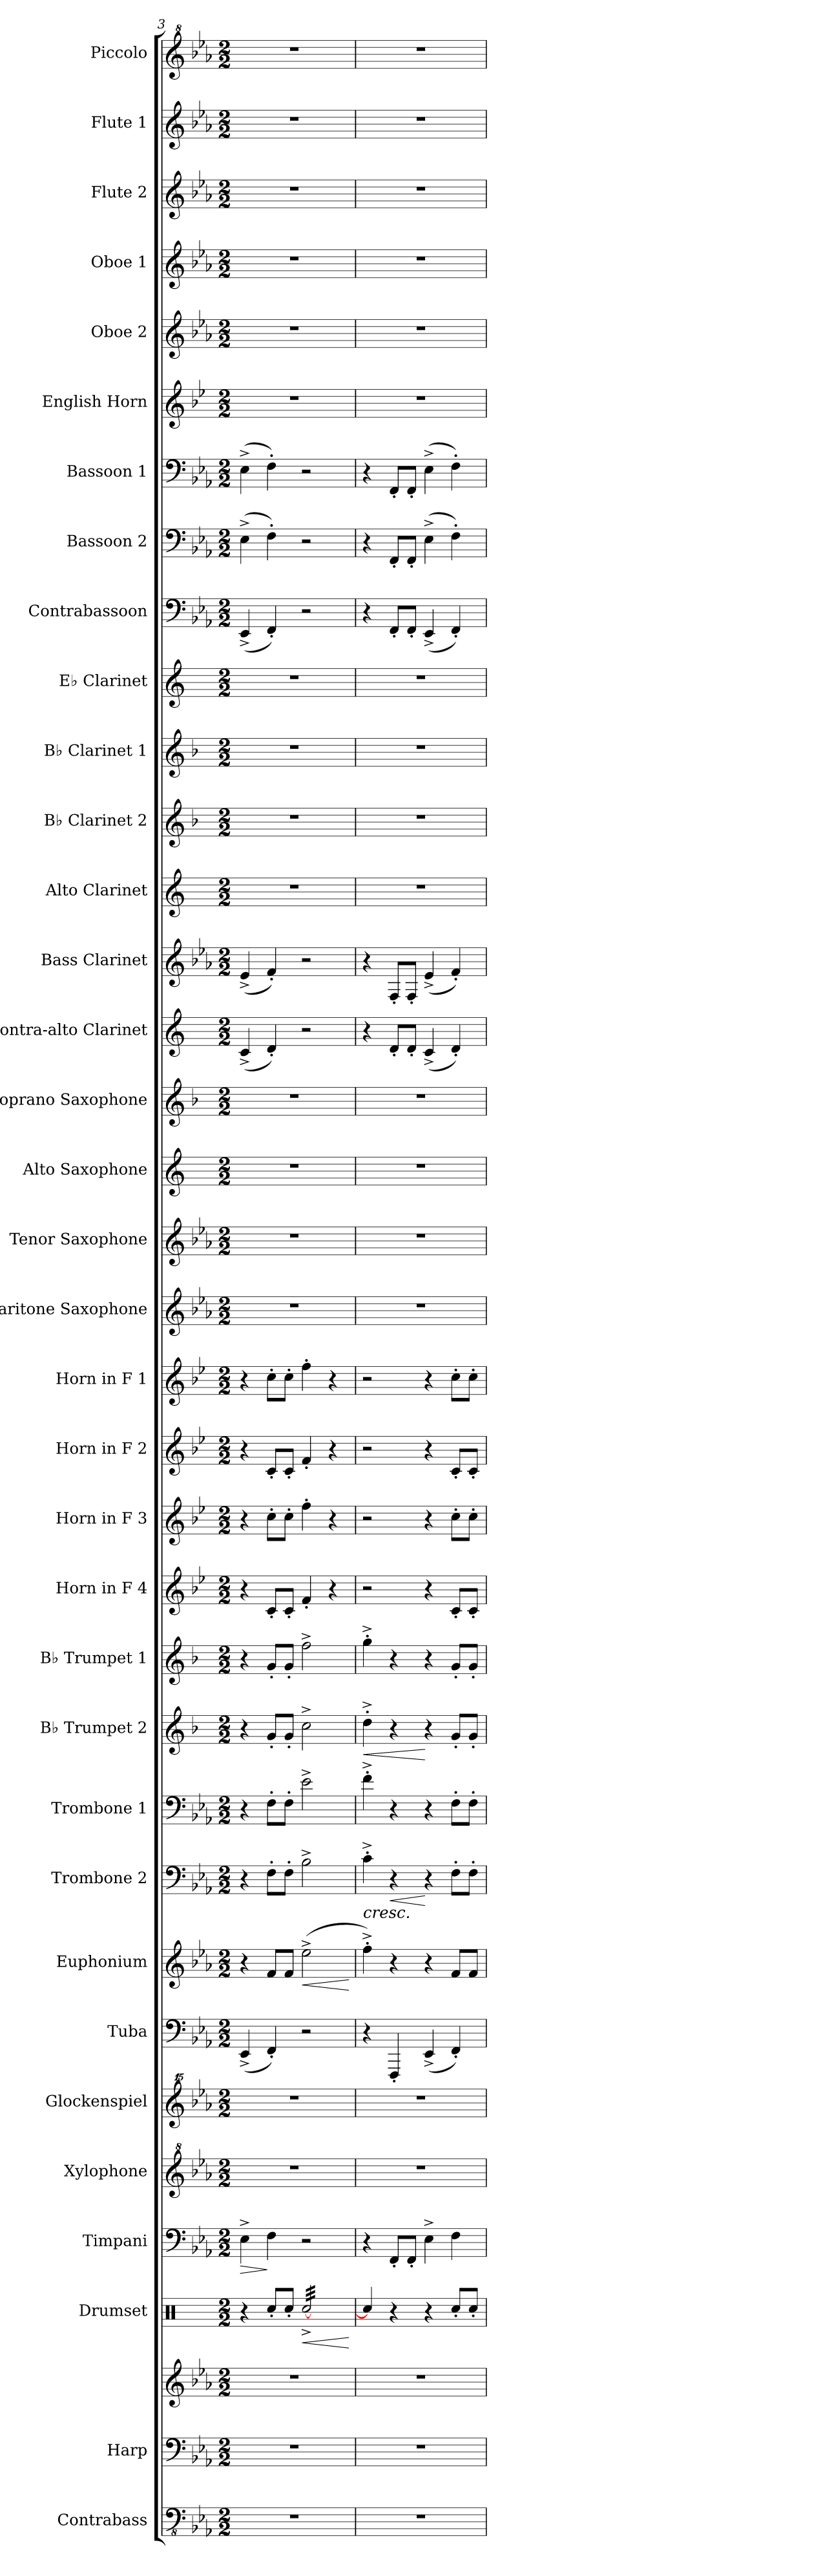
**kern	**kern	**kern	**kern	**dynam	**kern	**dynam	**kern	**kern	**kern	**kern	**dynam	**kern	**dynam	**kern	**kern	**dynam	**kern	**kern	**kern	**kern	**kern	**kern	**kern	**kern	**kern	**kern	**kern	**kern	**kern	**kern	**kern	**kern	**kern	**kern	**kern	**kern	**kern	**kern	**kern	**kern
*part35	*part34	*part34	*part33	*part33	*part32	*part32	*part31	*part30	*part29	*part28	*part28	*part27	*part27	*part26	*part25	*part25	*part24	*part23	*part22	*part21	*part20	*part19	*part18	*part17	*part16	*part15	*part14	*part13	*part12	*part11	*part10	*part9	*part8	*part7	*part6	*part5	*part4	*part3	*part2	*part1
*staff36	*staff35	*staff34	*staff33	*staff33	*staff32	*staff32	*staff31	*staff30	*staff29	*staff28	*staff28	*staff27	*staff27	*staff26	*staff25	*staff25	*staff24	*staff23	*staff22	*staff21	*staff20	*staff19	*staff18	*staff17	*staff16	*staff15	*staff14	*staff13	*staff12	*staff11	*staff10	*staff9	*staff8	*staff7	*staff6	*staff5	*staff4	*staff3	*staff2	*staff1
*I"Contrabass	*I"Harp	*	*I"Drumset	*	*I"Timpani	*	*I"Xylophone	*I"Glockenspiel	*I"Tuba	*I"Euphonium	*	*I"Trombone 2	*	*I"Trombone 1	*I"B♭ Trumpet 2	*	*I"B♭ Trumpet 1	*I"Horn in F 4	*I"Horn in F 3	*I"Horn in F 2	*I"Horn in F 1	*I"Baritone Saxophone	*I"Tenor Saxophone	*I"Alto Saxophone	*I"Soprano Saxophone	*I"Contra-alto Clarinet	*I"Bass Clarinet	*I"Alto Clarinet	*I"B♭ Clarinet 2	*I"B♭ Clarinet 1	*I"E♭ Clarinet	*I"Contrabassoon	*I"Bassoon 2	*I"Bassoon 1	*I"English Horn	*I"Oboe 2	*I"Oboe 1	*I"Flute 2	*I"Flute 1	*I"Piccolo
*I'Cb.	*I'Hrp.	*	*I'Drs.	*	*I'Timp.	*	*I'Xyl.	*I'Glk.	*I'Tba.	*I'Euph.	*	*I'Tbn. 2	*	*I'Tbn. 1	*I'B♭ Tpt. 2	*	*I'B♭ Tpt. 1	*I'Hn. 4	*I'Hn. 3	*I'Hn. 2	*I'Hn. 1	*I'Bar. Sax.	*I'T. Sax.	*I'A. Sax.	*I'S. Sax.	*I'C-a. Cl.	*I'B. Cl.	*I'A. Cl.	*I'B♭ Cl. 2	*I'B♭ Cl. 1	*I'E♭ Cl.	*I'Cbsn.	*I'Bsn. 2	*I'Bsn. 1	*I'E. Hn.	*I'Ob. 2	*I'Ob. 1	*I'Fl. 2	*I'Fl. 1	*I'Picc.
*clefFv4	*clefF4	*clefG2	*clefX	*	*clefF4	*	*clefG^2	*clefG^^2	*clefF4	*clefG2	*	*clefF4	*	*clefF4	*clefG2	*	*clefG2	*clefG2	*clefG2	*clefG2	*clefG2	*clefG2	*clefG2	*clefG2	*clefG2	*clefG2	*clefG2	*clefG2	*clefG2	*clefG2	*clefG2	*clefF4	*clefF4	*clefF4	*clefG2	*clefG2	*clefG2	*clefG2	*clefG2	*clefG^2
*ITrd7c12	*	*	*	*	*	*	*	*	*	*ITrd8c14	*	*	*	*	*ITrd1c2	*	*ITrd1c2	*ITrd4c7	*ITrd4c7	*ITrd4c7	*ITrd4c7	*ITrd12c21	*ITrd8c14	*ITrd5c9	*ITrd1c2	*ITrd1c2	*ITrd8c14	*ITrd1c2	*ITrd1c2	*ITrd1c2	*ITrd1c2	*ITrd7c12	*	*	*ITrd4c7	*	*	*	*	*ITrd-7c-12
*k[b-e-a-]	*k[b-e-a-]	*k[b-e-a-]	*k[]	*	*k[b-e-a-]	*	*k[b-e-a-]	*k[b-e-a-]	*k[b-e-a-]	*k[b-e-a-]	*	*k[b-e-a-]	*	*k[b-e-a-]	*k[b-e-a-]	*	*k[b-e-a-]	*k[b-e-a-]	*k[b-e-a-]	*k[b-e-a-]	*k[b-e-a-]	*k[b-e-a-]	*k[b-e-a-]	*k[b-e-a-]	*k[b-e-a-]	*k[b-e-]	*k[b-e-a-]	*k[b-e-]	*k[b-e-a-]	*k[b-e-a-]	*k[b-e-]	*k[b-e-a-]	*k[b-e-a-]	*k[b-e-a-]	*k[b-e-a-]	*k[b-e-a-]	*k[b-e-a-]	*k[b-e-a-]	*k[b-e-a-]	*k[b-e-a-]
*M2/2	*M2/2	*M2/2	*M2/2	*	*M2/2	*	*M2/2	*M2/2	*M2/2	*M2/2	*	*M2/2	*	*M2/2	*M2/2	*	*M2/2	*M2/2	*M2/2	*M2/2	*M2/2	*M2/2	*M2/2	*M2/2	*M2/2	*M2/2	*M2/2	*M2/2	*M2/2	*M2/2	*M2/2	*M2/2	*M2/2	*M2/2	*M2/2	*M2/2	*M2/2	*M2/2	*M2/2	*M2/2
=3	=3	=3	=3	=3	=3	=3	=3	=3	=3	=3	=3	=3	=3	=3	=3	=3	=3	=3	=3	=3	=3	=3	=3	=3	=3	=3	=3	=3	=3	=3	=3	=3	=3	=3	=3	=3	=3	=3	=3	=3
!	!	!	!	!	!	!LO:HP:b	!	!	!	!	!	!	!	!	!	!	!	!	!	!	!	!	!	!	!	!	!	!	!	!	!	!	!	!	!	!	!	!	!	!
1r	1r	1r	4r	.	4E-^\	>	1r	1r	(4EE-^/	4r	.	4r	.	4r	4r	.	4r	4r	4r	4r	4r	1r	1r	1r	1r	(4B-^/	(4E-^/	1r	1r	1r	1r	(4EEE-^/	(4E-^\	(4E-^\	1r	1r	1r	1r	1r	1r
.	.	.	8Rcc'/L	.	4F\	]	.	.	4FF'/)	8F/L	.	8F'\L	.	8F'\L	8f'/L	.	8f'/L	8F'/L	8f'\L	8F'/L	8f'\L	.	.	.	.	4c'/)	4F'/)	.	.	.	.	4FFF'/)	4F'\)	4F'\)	.	.	.	.	.	.
.	.	.	8Rcc'/J	.	.	.	.	.	.	8F/J	.	8F'\J	.	8F'\J	8f'/J	.	8f'/J	8F'/J	8f'\J	8F'/J	8f'\J	.	.	.	.	.	.	.	.	.	.	.	.	.	.	.	.	.	.	.
!	!	!	!	!LO:HP:b	!	!	!	!	!	!	!LO:HP:b	!	!	!	!	!	!	!	!	!	!	!	!	!	!	!	!	!	!	!	!	!	!	!	!	!	!	!	!	!
*	*	*	*tremolo	*	*	*	*	*	*	*	*	*	*	*	*	*	*	*	*	*	*	*	*	*	*	*	*	*	*	*	*	*	*	*	*	*	*	*	*	*
.	.	.	[32Rcc^/LLL	<	2r	.	.	.	2r	(2e-^\	<	2B-^\	.	2e-^\	2b-^\	.	2ee-^\	4B-'/	4b-'\	4B-'/	4b-'\	.	.	.	.	2r	2r	.	.	.	.	2r	2r	2r	.	.	.	.	.	.
.	.	.	32Rcc^/	.	.	.	.	.	.	.	.	.	.	.	.	.	.	.	.	.	.	.	.	.	.	.	.	.	.	.	.	.	.	.	.	.	.	.	.	.
.	.	.	32Rcc^/	.	.	.	.	.	.	.	.	.	.	.	.	.	.	.	.	.	.	.	.	.	.	.	.	.	.	.	.	.	.	.	.	.	.	.	.	.
.	.	.	32Rcc^/	.	.	.	.	.	.	.	.	.	.	.	.	.	.	.	.	.	.	.	.	.	.	.	.	.	.	.	.	.	.	.	.	.	.	.	.	.
.	.	.	32Rcc^/	.	.	.	.	.	.	.	.	.	.	.	.	.	.	.	.	.	.	.	.	.	.	.	.	.	.	.	.	.	.	.	.	.	.	.	.	.
.	.	.	32Rcc^/	.	.	.	.	.	.	.	.	.	.	.	.	.	.	.	.	.	.	.	.	.	.	.	.	.	.	.	.	.	.	.	.	.	.	.	.	.
.	.	.	32Rcc^/	.	.	.	.	.	.	.	.	.	.	.	.	.	.	.	.	.	.	.	.	.	.	.	.	.	.	.	.	.	.	.	.	.	.	.	.	.
.	.	.	32Rcc^/	.	.	.	.	.	.	.	.	.	.	.	.	.	.	.	.	.	.	.	.	.	.	.	.	.	.	.	.	.	.	.	.	.	.	.	.	.
.	.	.	32Rcc^/	.	.	.	.	.	.	.	.	.	.	.	.	.	.	4r	4r	4r	4r	.	.	.	.	.	.	.	.	.	.	.	.	.	.	.	.	.	.	.
.	.	.	32Rcc^/	.	.	.	.	.	.	.	.	.	.	.	.	.	.	.	.	.	.	.	.	.	.	.	.	.	.	.	.	.	.	.	.	.	.	.	.	.
.	.	.	32Rcc^/	.	.	.	.	.	.	.	.	.	.	.	.	.	.	.	.	.	.	.	.	.	.	.	.	.	.	.	.	.	.	.	.	.	.	.	.	.
.	.	.	32Rcc^/	.	.	.	.	.	.	.	.	.	.	.	.	.	.	.	.	.	.	.	.	.	.	.	.	.	.	.	.	.	.	.	.	.	.	.	.	.
.	.	.	32Rcc^/	.	.	.	.	.	.	.	.	.	.	.	.	.	.	.	.	.	.	.	.	.	.	.	.	.	.	.	.	.	.	.	.	.	.	.	.	.
.	.	.	32Rcc^/	.	.	.	.	.	.	.	.	.	.	.	.	.	.	.	.	.	.	.	.	.	.	.	.	.	.	.	.	.	.	.	.	.	.	.	.	.
.	.	.	32Rcc^/	.	.	.	.	.	.	.	.	.	.	.	.	.	.	.	.	.	.	.	.	.	.	.	.	.	.	.	.	.	.	.	.	.	.	.	.	.
.	.	.	32Rcc^/JJJ	.	.	.	.	.	.	.	.	.	.	.	.	.	.	.	.	.	.	.	.	.	.	.	.	.	.	.	.	.	.	.	.	.	.	.	.	.
*	*	*	*Xtremolo	*	*	*	*	*	*	*	*	*	*	*	*	*	*	*	*	*	*	*	*	*	*	*	*	*	*	*	*	*	*	*	*	*	*	*	*	*
.	.	.	.	[	.	.	.	.	.	.	[	.	.	.	.	.	.	.	.	.	.	.	.	.	.	.	.	.	.	.	.	.	.	.	.	.	.	.	.	.
=4	=4	=4	=4	=4	=4	=4	=4	=4	=4	=4	=4	=4	=4	=4	=4	=4	=4	=4	=4	=4	=4	=4	=4	=4	=4	=4	=4	=4	=4	=4	=4	=4	=4	=4	=4	=4	=4	=4	=4	=4
!	!	!	!	!	!	!	!	!	!	!	!	!	!LO:HP:b	!	!	!LO:HP:b	!	!	!	!	!	!	!	!	!	!	!	!	!	!	!	!	!	!	!	!	!	!	!	!
1r	1r	1r	4Rcc/]	.	4r	.	1r	1r	4r	4f'^\)	.	4c'^\	<	4f'^\	4cc'^\	<	4ff'^\	2r	2r	2r	2r	1r	1r	1r	1r	4r	4r	1r	1r	1r	1r	4r	4r	4r	1r	1r	1r	1r	1r	1r
!	!	!	!	!	!	!	!	!	!	!	!	!	!LO:HP:b	!	!	!	!	!	!	!	!	!	!	!	!	!	!	!	!	!	!	!	!	!	!	!	!	!	!	!
.	.	.	4r	.	8FF'/L	.	.	.	4FFF'/	4r	.	4r	<	4r	4r	.	4r	.	.	.	.	.	.	.	.	8c'/L	8FF'/L	.	.	.	.	8FFF'/L	8FF'/L	8FF'/L	.	.	.	.	.	.
.	.	.	.	.	8FF'/J	.	.	.	.	.	.	.	.	.	.	.	.	.	.	.	.	.	.	.	.	8c'/J	8FF'/J	.	.	.	.	8FFF'/J	8FF'/J	8FF'/J	.	.	.	.	.	.
.	.	.	4r	.	4E-^\	.	.	.	(4EE-^/	4r	.	4r	[ [	4r	4r	[	4r	4r	4r	4r	4r	.	.	.	.	(4B-^/	(4E-^/	.	.	.	.	(4EEE-^/	(4E-^\	(4E-^\	.	.	.	.	.	.
.	.	.	8Rcc'/L	.	4F\	.	.	.	4FF'/)	8F/L	.	8F'\L	.	8F'\L	8f'/L	.	8f'/L	8F'/L	8f'\L	8F'/L	8f'\L	.	.	.	.	4c'/)	4F'/)	.	.	.	.	4FFF'/)	4F'\)	4F'\)	.	.	.	.	.	.
.	.	.	8Rcc'/J	.	.	.	.	.	.	8F/J	.	8F'\J	.	8F'\J	8f'/J	.	8f'/J	8F'/J	8f'\J	8F'/J	8f'\J	.	.	.	.	.	.	.	.	.	.	.	.	.	.	.	.	.	.	.
=	=	=	=	=	=	=	=	=	=	=	=	=	=	=	=	=	=	=	=	=	=	=	=	=	=	=	=	=	=	=	=	=	=	=	=	=	=	=	=	=
*-	*-	*-	*-	*-	*-	*-	*-	*-	*-	*-	*-	*-	*-	*-	*-	*-	*-	*-	*-	*-	*-	*-	*-	*-	*-	*-	*-	*-	*-	*-	*-	*-	*-	*-	*-	*-	*-	*-	*-	*-
